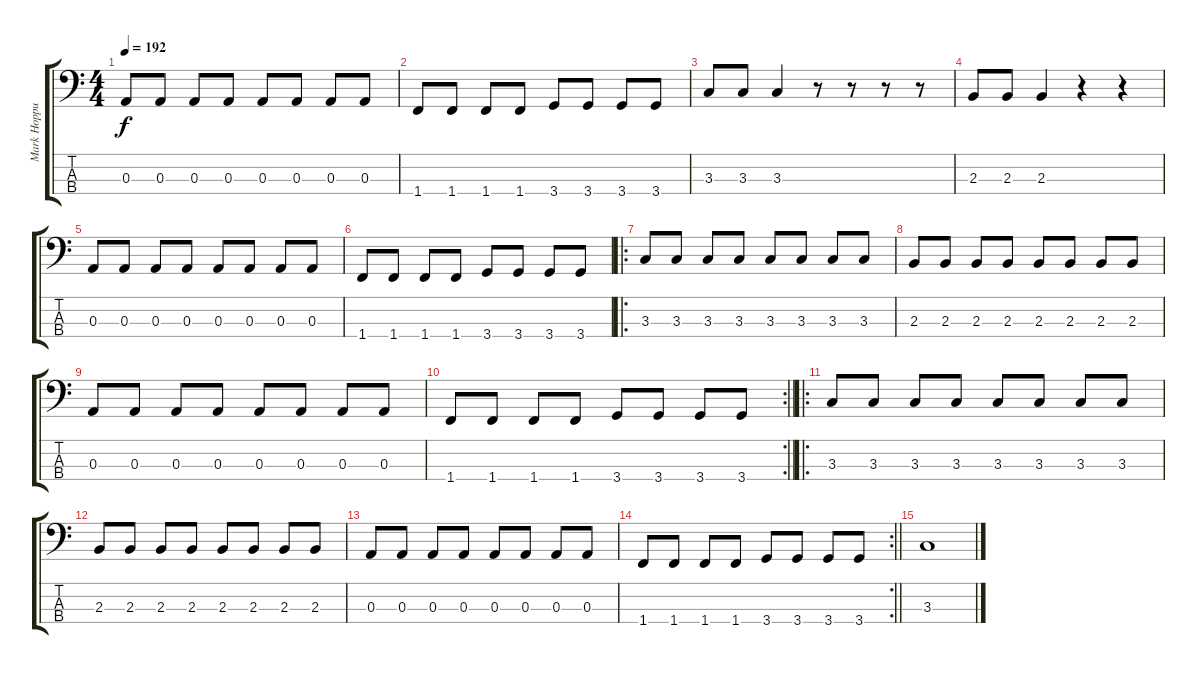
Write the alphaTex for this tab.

\track ("Mark Hoppus" "Mark Hoppu") {instrument electricbasspick}
\staff {score tabs}
\tuning (G2 D2 A1 E1) {hide}
\ts (4 4)
\tempo 192
\clef f4
\ks c
0.3.8{dy f} 0.3.8 0.3.8 0.3.8 0.3.8 0.3.8 0.3.8 0.3.8 |
1.4.8 1.4.8 1.4.8 1.4.8 3.4.8 3.4.8 3.4.8 3.4.8 |
3.3.8 3.3.8 3.3.4 r.8 r.8 r.8 r.8 |
2.3.8 2.3.8 2.3.4 r.4 r.4 |
0.3.8 0.3.8 0.3.8 0.3.8 0.3.8 0.3.8 0.3.8 0.3.8 |
1.4.8 1.4.8 1.4.8 1.4.8 3.4.8 3.4.8 3.4.8 3.4.8 |
\ro
3.3.8 3.3.8 3.3.8 3.3.8 3.3.8 3.3.8 3.3.8 3.3.8 |
2.3.8 2.3.8 2.3.8 2.3.8 2.3.8 2.3.8 2.3.8 2.3.8 |
0.3.8 0.3.8 0.3.8 0.3.8 0.3.8 0.3.8 0.3.8 0.3.8 |
\rc 2
\barLineRight lightlight
1.4.8 1.4.8 1.4.8 1.4.8 3.4.8 3.4.8 3.4.8 3.4.8 |
\ro
3.3.8 3.3.8 3.3.8 3.3.8 3.3.8 3.3.8 3.3.8 3.3.8 |
2.3.8 2.3.8 2.3.8 2.3.8 2.3.8 2.3.8 2.3.8 2.3.8 |
0.3.8 0.3.8 0.3.8 0.3.8 0.3.8 0.3.8 0.3.8 0.3.8 |
\rc 2
\barLineRight lightlight
1.4.8 1.4.8 1.4.8 1.4.8 3.4.8 3.4.8 3.4.8 3.4.8 |
3.3.1
